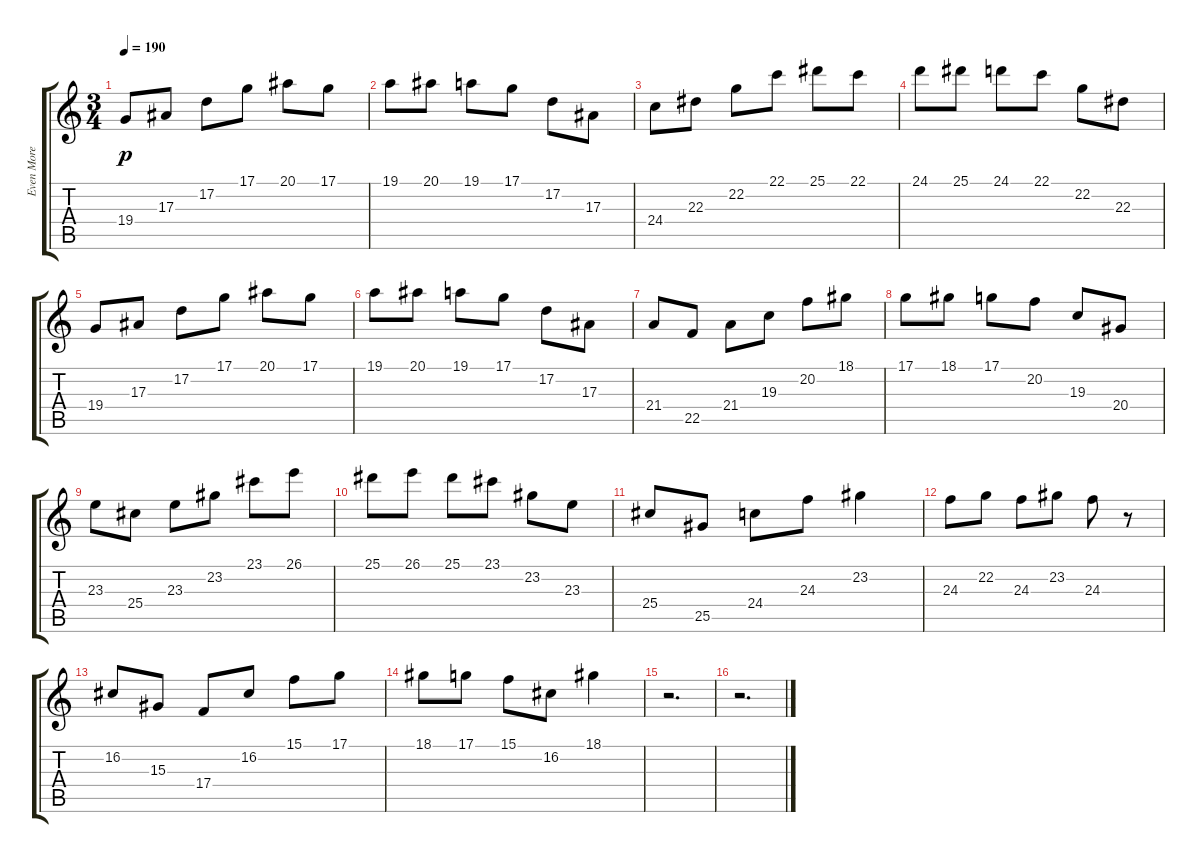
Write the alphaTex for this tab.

\track ("Even More Keys" "Even More ") {instrument orchestralharp}
\staff {score tabs}
\tuning (D4 A3 F3 C3 G2 C2) {hide}
\ts (3 4)
\tempo 190
\clef g2
\ks c
19.4.8{dy p} 17.3.8 17.2.8 17.1.8 20.1.8 17.1.8 |
19.1.8 20.1.8 19.1.8 17.1.8 17.2.8 17.3.8 |
24.4.8 22.3.8 22.2.8 22.1.8 25.1.8 22.1.8 |
24.1.8 25.1.8 24.1.8 22.1.8 22.2.8 22.3.8 |
19.4.8 17.3.8 17.2.8 17.1.8 20.1.8 17.1.8 |
19.1.8 20.1.8 19.1.8 17.1.8 17.2.8 17.3.8 |
21.4.8 22.5.8 21.4.8 19.3.8 20.2.8 18.1.8 |
17.1.8 18.1.8 17.1.8 20.2.8 19.3.8 20.4.8 |
23.3.8 25.4.8 23.3.8 23.2.8 23.1.8 26.1.8 |
25.1.8 26.1.8 25.1.8 23.1.8 23.2.8 23.3.8 |
25.4.8 25.5.8 24.4.8 24.3.8 23.2.4 |
24.3.8 22.2.8 24.3.8 23.2.8 24.3.8 r.8 |
16.2.8 15.3.8 17.4.8 16.2.8 15.1.8 17.1.8 |
18.1.8 17.1.8 15.1.8 16.2.8 18.1.4 |
r.2{d} |
r.2{d}
